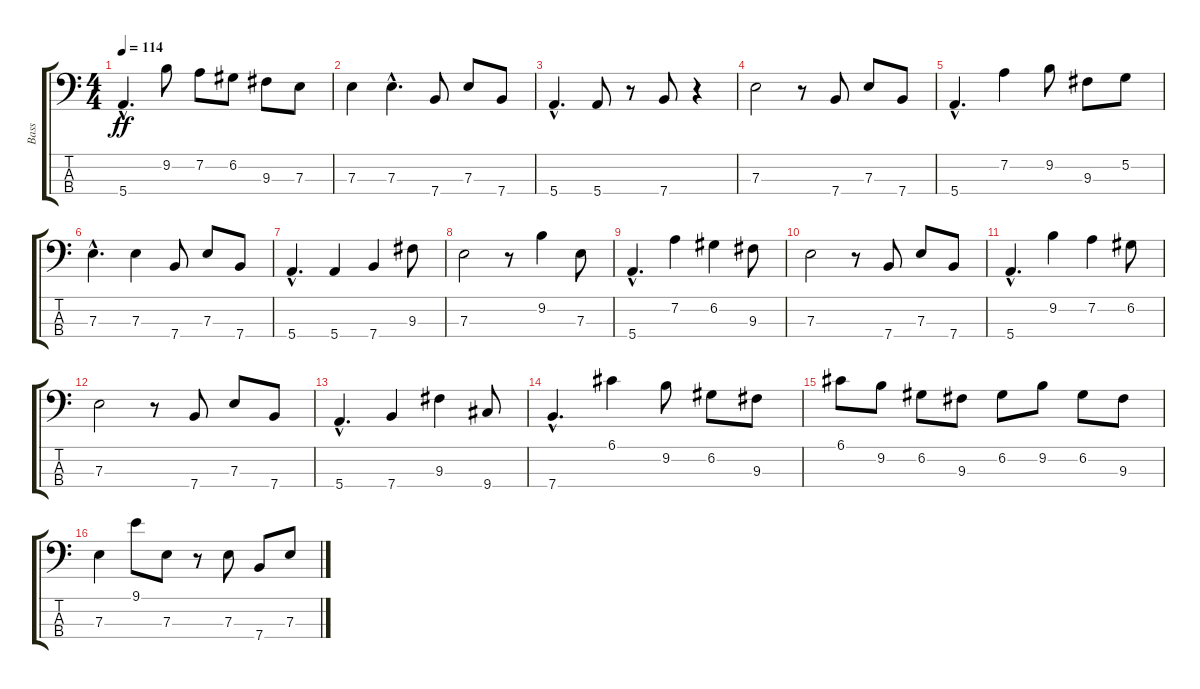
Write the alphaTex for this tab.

\track ("Bass" "Bass") {instrument electricbassfinger}
\staff {score tabs}
\tuning (G2 D2 A1 E1) {hide}
\ts (4 4)
\tempo 114
\clef f4
\ks c
5.4{hac}.4{d dy ff} 9.2.8 7.2.8 6.2.8 9.3.8 7.3.8 |
7.3.4 7.3{hac}.4{d} 7.4.8 7.3.8 7.4.8 |
5.4{hac}.4{d} 5.4.8 r.8 7.4.8 r.4 |
7.3.2 r.8 7.4.8 7.3.8 7.4.8 |
5.4{hac}.4{d} 7.2.4 9.2.8 9.3.8 5.2.8 |
7.3{hac}.4{d} 7.3.4 7.4.8 7.3.8 7.4.8 |
5.4{hac}.4{d} 5.4.4 7.4.4 9.3.8 |
7.3.2 r.8 9.2.4 7.3.8 |
5.4{hac}.4{d} 7.2.4 6.2.4 9.3.8 |
7.3.2 r.8 7.4.8 7.3.8 7.4.8 |
5.4{hac}.4{d} 9.2.4 7.2.4 6.2.8 |
7.3.2 r.8 7.4.8 7.3.8 7.4.8 |
5.4{hac}.4{d} 7.4.4 9.3.4 9.4.8 |
7.4{hac}.4{d} 6.1.4 9.2.8 6.2.8 9.3.8 |
6.1.8 9.2.8 6.2.8 9.3.8 6.2.8 9.2.8 6.2.8 9.3.8 |
7.3.4 9.1.8 7.3.8 r.8 7.3.8 7.4.8 7.3.8
